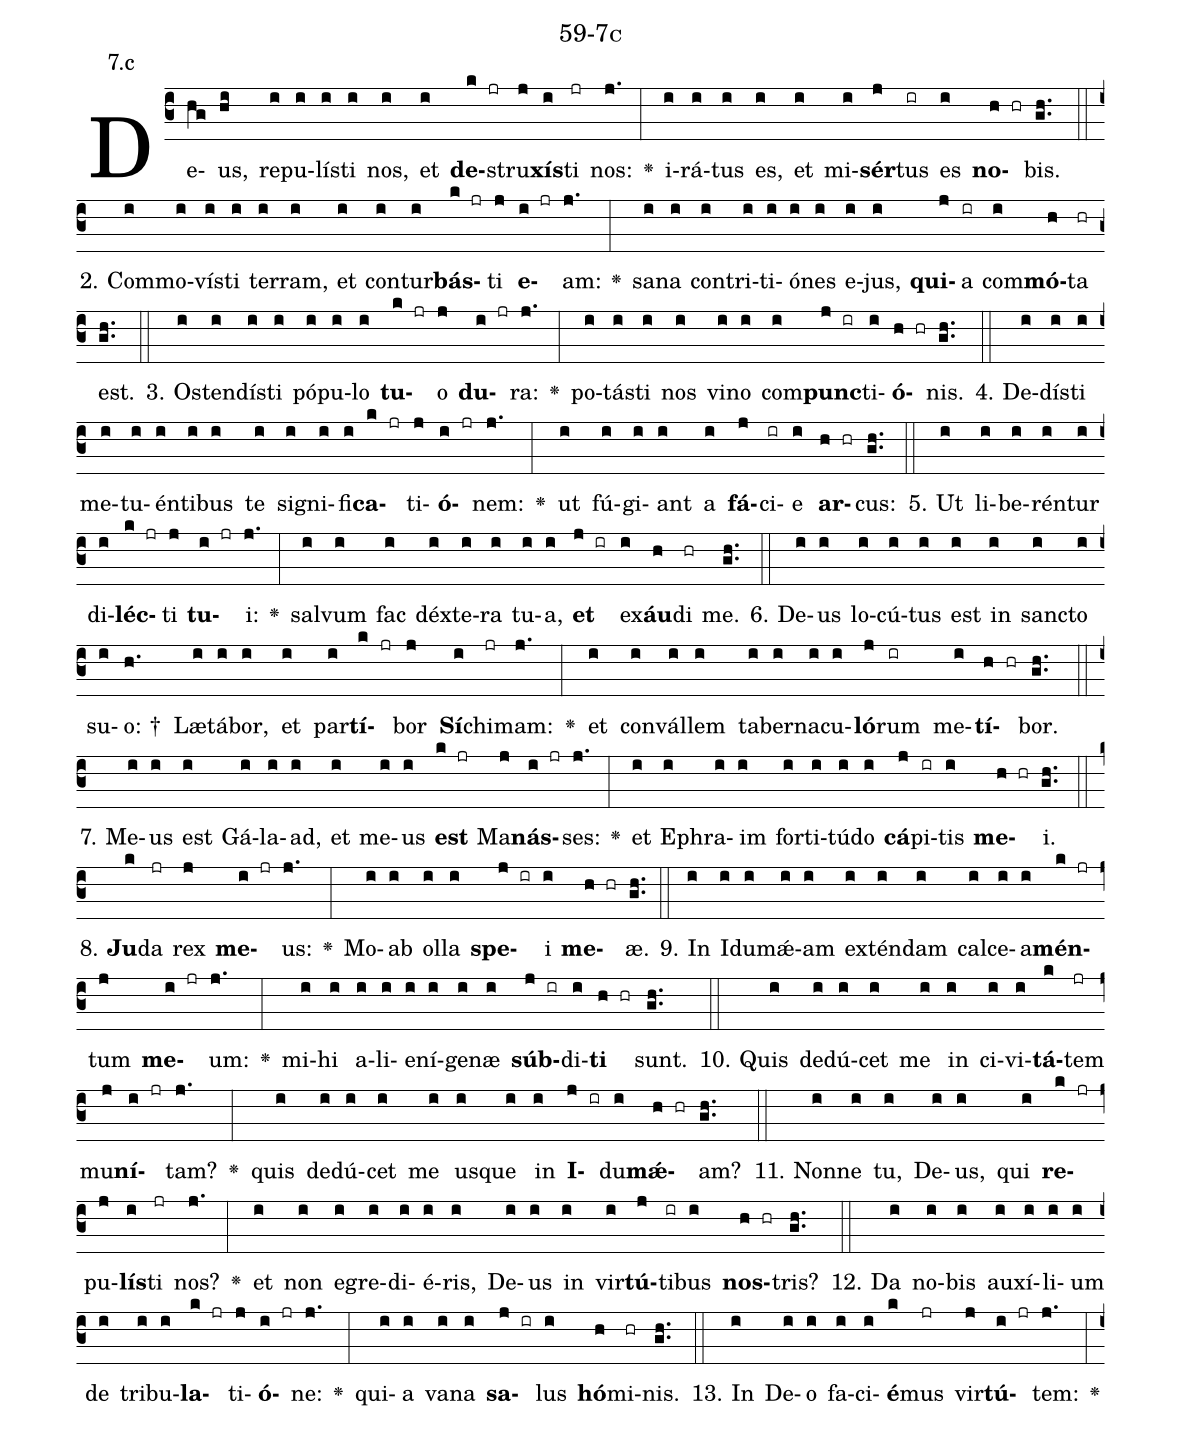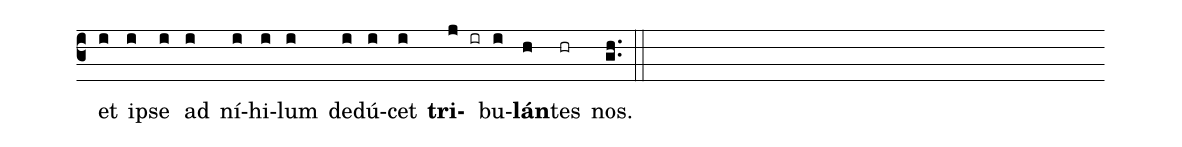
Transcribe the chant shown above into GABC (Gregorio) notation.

name: 59-7c;
annotation: 7.c;
%%
(c3)De(hg)us,(hi) re(i)pu(i)lís(i)ti(i) nos,(i) et(i) <b>de</b>(k jr)stru(j)<b>xís</b>(i)ti(jr) nos:(j.) <v>\greheightstar</v>(:) i(i)rá(i)tus(i) es,(i) et(i) mi(i)<b>sér</b>(j)tus(ir) es(i) <b>no</b>(h hr)bis.(gh..) (::)
2. Com(i)mo(i)vís(i)ti(i) ter(i)ram,(i) et(i) con(i)tur(i)<b>bás</b>(k jr)ti(j) <b>e</b>(i jr)am:(j.) <v>\greheightstar</v>(:) sa(i)na(i) con(i)tri(i)ti(i)ó(i)nes(i) e(i)jus,(i) <b>qui</b>(j)a(ir) com(i)<b>mó</b>(h)ta(hr) est.(gh..) (::)
3. Os(i)ten(i)dís(i)ti(i) pó(i)pu(i)lo(i) <b>tu</b>(k jr)o(j) <b>du</b>(i jr)ra:(j.) <v>\greheightstar</v>(:) po(i)tás(i)ti(i) nos(i) vi(i)no(i) com(i)<b>punc</b>(j ir)ti(i)<b>ó</b>(h hr)nis.(gh..) (::)
4. De(i)dís(i)ti(i) me(i)tu(i)én(i)ti(i)bus(i) te(i) si(i)gni(i)fi(i)<b>ca</b>(k jr)ti(j)<b>ó</b>(i jr)nem:(j.) <v>\greheightstar</v>(:) ut(i) fú(i)gi(i)ant(i) a(i) <b>fá</b>(j)ci(ir)e(i) <b>ar</b>(h hr)cus:(gh..) (::)
5. Ut(i) li(i)be(i)rén(i)tur(i) di(i)<b>léc</b>(k jr)ti(j) <b>tu</b>(i jr)i:(j.) <v>\greheightstar</v>(:) sal(i)vum(i) fac(i) déx(i)te(i)ra(i) tu(i)a,(i) <b>et</b>(j ir) ex(i)<b>áu</b>(h)di(hr) me.(gh..) (::)
6. De(i)us(i) lo(i)cú(i)tus(i) est(i) in(i) sanc(i)to(i) su(i)o: †(h.) Læ(i)tá(i)bor,(i) et(i) par(i)<b>tí</b>(k jr)bor(j) <b>Sí</b>(i)chi(jr)mam:(j.) <v>\greheightstar</v>(:) et(i) con(i)vál(i)lem(i) ta(i)ber(i)na(i)cu(i)<b>ló</b>(j)rum(ir) me(i)<b>tí</b>(h hr)bor.(gh..) (::)
7. Me(i)us(i) est(i) Gá(i)la(i)ad,(i) et(i) me(i)us(i) <b>est</b>(k jr) Ma(j)<b>nás</b>(i jr)ses:(j.) <v>\greheightstar</v>(:) et(i) E(i)phra(i)im(i) for(i)ti(i)tú(i)do(i) <b>cá</b>(j)pi(ir)tis(i) <b>me</b>(h hr)i.(gh..) (::)
8. <b>Ju</b>(k)da(jr) rex(j) <b>me</b>(i jr)us:(j.) <v>\greheightstar</v>(:) Mo(i)ab(i) ol(i)la(i) <b>spe</b>(j ir)i(i) <b>me</b>(h hr)æ.(gh..) (::)
9. In(i) I(i)du(i)mǽ(i)am(i) ex(i)tén(i)dam(i) cal(i)ce(i)a(i)<b>mén</b>(k jr)tum(j) <b>me</b>(i jr)um:(j.) <v>\greheightstar</v>(:) mi(i)hi(i) a(i)li(i)e(i)ní(i)ge(i)næ(i) <b>súb</b>(j ir)di(i)<b>ti</b>(h hr) sunt.(gh..) (::)
10. Quis(i) de(i)dú(i)cet(i) me(i) in(i) ci(i)vi(i)<b>tá</b>(k)tem(jr) mu(j)<b>ní</b>(i jr)tam?(j.) <v>\greheightstar</v>(:) quis(i) de(i)dú(i)cet(i) me(i) us(i)que(i) in(i) <b>I</b>(j ir)du(i)<b>mǽ</b>(h hr)am?(gh..) (::)
11. Non(i)ne(i) tu,(i) De(i)us,(i) qui(i) <b>re</b>(k jr)pu(j)<b>lís</b>(i)ti(jr) nos?(j.) <v>\greheightstar</v>(:) et(i) non(i) e(i)gre(i)di(i)é(i)ris,(i) De(i)us(i) in(i) vir(i)<b>tú</b>(j)ti(ir)bus(i) <b>nos</b>(h hr)tris?(gh..) (::)
12. Da(i) no(i)bis(i) au(i)xí(i)li(i)um(i) de(i) tri(i)bu(i)<b>la</b>(k jr)ti(j)<b>ó</b>(i jr)ne:(j.) <v>\greheightstar</v>(:) qui(i)a(i) va(i)na(i) <b>sa</b>(j ir)lus(i) <b>hó</b>(h)mi(hr)nis.(gh..) (::)
13. In(i) De(i)o(i) fa(i)ci(i)<b>é</b>(k)mus(jr) vir(j)<b>tú</b>(i jr)tem:(j.) <v>\greheightstar</v>(:) et(i) ip(i)se(i) ad(i) ní(i)hi(i)lum(i) de(i)dú(i)cet(i) <b>tri</b>(j ir)bu(i)<b>lán</b>(h)tes(hr) nos.(gh..) (::)
